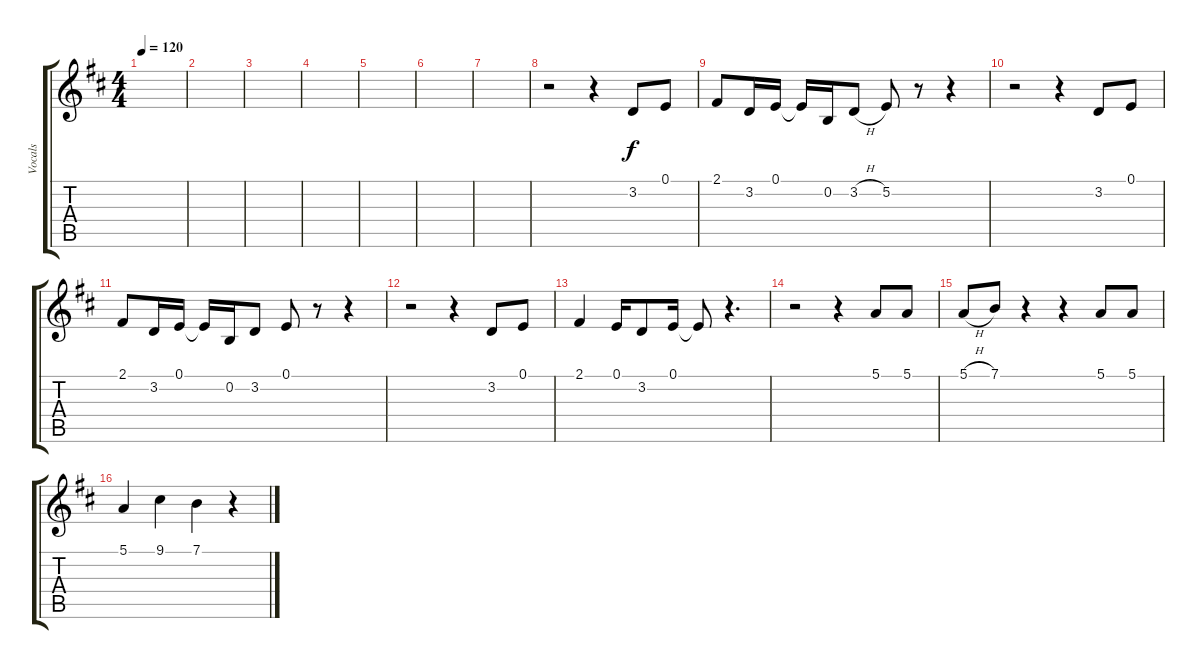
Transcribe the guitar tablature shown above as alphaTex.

\track ("Vocals" "Vocals") {instrument altosax}
\staff {score tabs}
\tuning (E4 B3 G3 D3 A2 E2) {hide}
\ts (4 4)
\tempo 120
\clef g2
\ks d
|
|
|
|
|
|
|
r.2 r.4 3.2.8 0.1.8 |
2.1.8 3.2.16 0.1.16 0.1{t}.16 0.2.16 3.2{h}.8 5.2.8 r.8 r.4 |
r.2 r.4 3.2.8 0.1.8 |
2.1.8 3.2.16 0.1.16 0.1{t}.16 0.2.16 3.2.8 0.1.8 r.8 r.4 |
r.2 r.4 3.2.8 0.1.8 |
2.1.4 0.1.16 3.2.8 0.1.16 0.1{t}.8 r.4{d} |
r.2 r.4 5.1.8 5.1.8 |
5.1{h}.8 7.1.8 r.4 r.4 5.1.8 5.1.8 |
5.1.4 9.1.4 7.1.4 r.4
